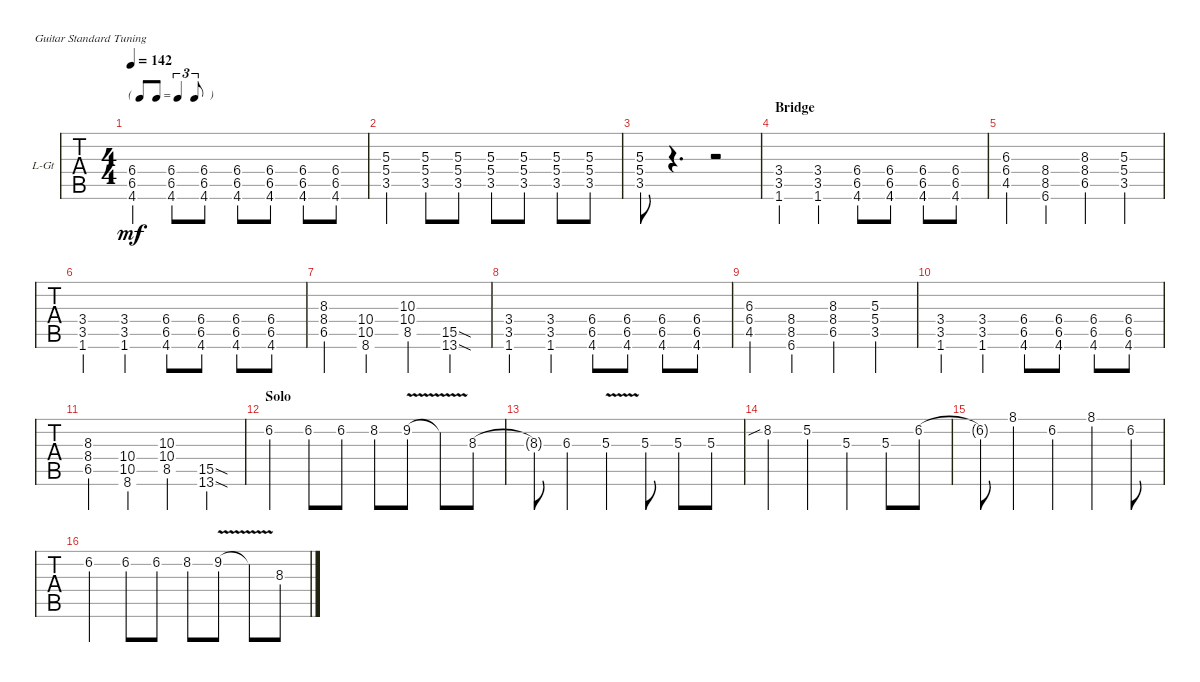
\defaultSystemsLayout 4
\bracketExtendMode groupsimilarinstruments
\firstSystemTrackNameOrientation horizontal
\otherSystemsTrackNameOrientation horizontal
\track ("Lead Guitar (Billi Joe)" "L-Gt") {instrument distortionguitar}
\staff {tabs}
\tuning (E4 B3 G3 D3 A2 E2)
\ts (4 4)
\tf triplet8th
\tempo 142
\clef g2
\ks c
(6.4 4.6 6.5).4{dy mf} (6.4 6.5 4.6).8 (6.4 6.5 4.6).8 (6.4 6.5 4.6).8 (6.4 6.5 4.6).8 (6.4 6.5 4.6).8 (6.4 6.5 4.6).8 |
(5.4 5.3 3.5).4 (5.4 5.3 3.5).8 (5.4 5.3 3.5).8 (5.4 5.3 3.5).8 (5.4 5.3 3.5).8 (5.4 5.3 3.5).8 (5.4 5.3 3.5).8 |
(5.4 5.3 3.5).8 r.4{d} r.2 |
\section ("" "Bridge")
(3.4 3.5 1.6).4 (3.4 3.5 1.6).4 (6.4 6.5 4.6).8 (6.4 6.5 4.6).8 (6.4 6.5 4.6).8 (6.4 6.5 4.6).8 |
(6.4 6.3 4.5).4 (8.4 8.5 6.6).4 (8.4 8.3 6.5).4 (5.4 5.3 3.5).4 |
(3.4 3.5 1.6).4 (3.4 3.5 1.6).4 (6.4 6.5 4.6).8 (6.4 6.5 4.6).8 (6.4 6.5 4.6).8 (6.4 6.5 4.6).8 |
(8.4 6.5 8.3).4 (10.4 10.5 8.6).4 (10.4 10.3 8.5).4 (13.6{sod} 15.5{sod}).4 |
(3.4 3.5 1.6).4 (3.4 3.5 1.6).4 (6.4 6.5 4.6).8 (6.4 6.5 4.6).8 (6.4 6.5 4.6).8 (6.4 6.5 4.6).8 |
(6.4 6.3 4.5).4 (8.4 8.5 6.6).4 (8.4 8.3 6.5).4 (5.4 5.3 3.5).4 |
(3.4 3.5 1.6).4 (3.4 3.5 1.6).4 (6.4 6.5 4.6).8 (6.4 6.5 4.6).8 (6.4 6.5 4.6).8 (6.4 6.5 4.6).8 |
(8.4 6.5 8.3).4 (10.4 10.5 8.6).4 (10.4 10.3 8.5).4 (13.6{sod} 15.5{sod}).4 |
\section ("" "Solo")
6.2.4 6.2.8 6.2.8 8.2.8 9.2{v}.8 9.2{t}.8 8.3.8 |
8.3{t}.8 6.3.4 5.3{v}.4 5.3.8 5.3.8 5.3.8 |
8.2{sib}.4 5.2.4 5.3.4 5.3.8 6.2.8 |
6.2{t}.8 8.1.4 6.2.4 8.1.4 6.2.8 |
6.2.4 6.2.8 6.2.8 8.2.8 9.2{v}.8 9.2{t}.8 8.3.8
